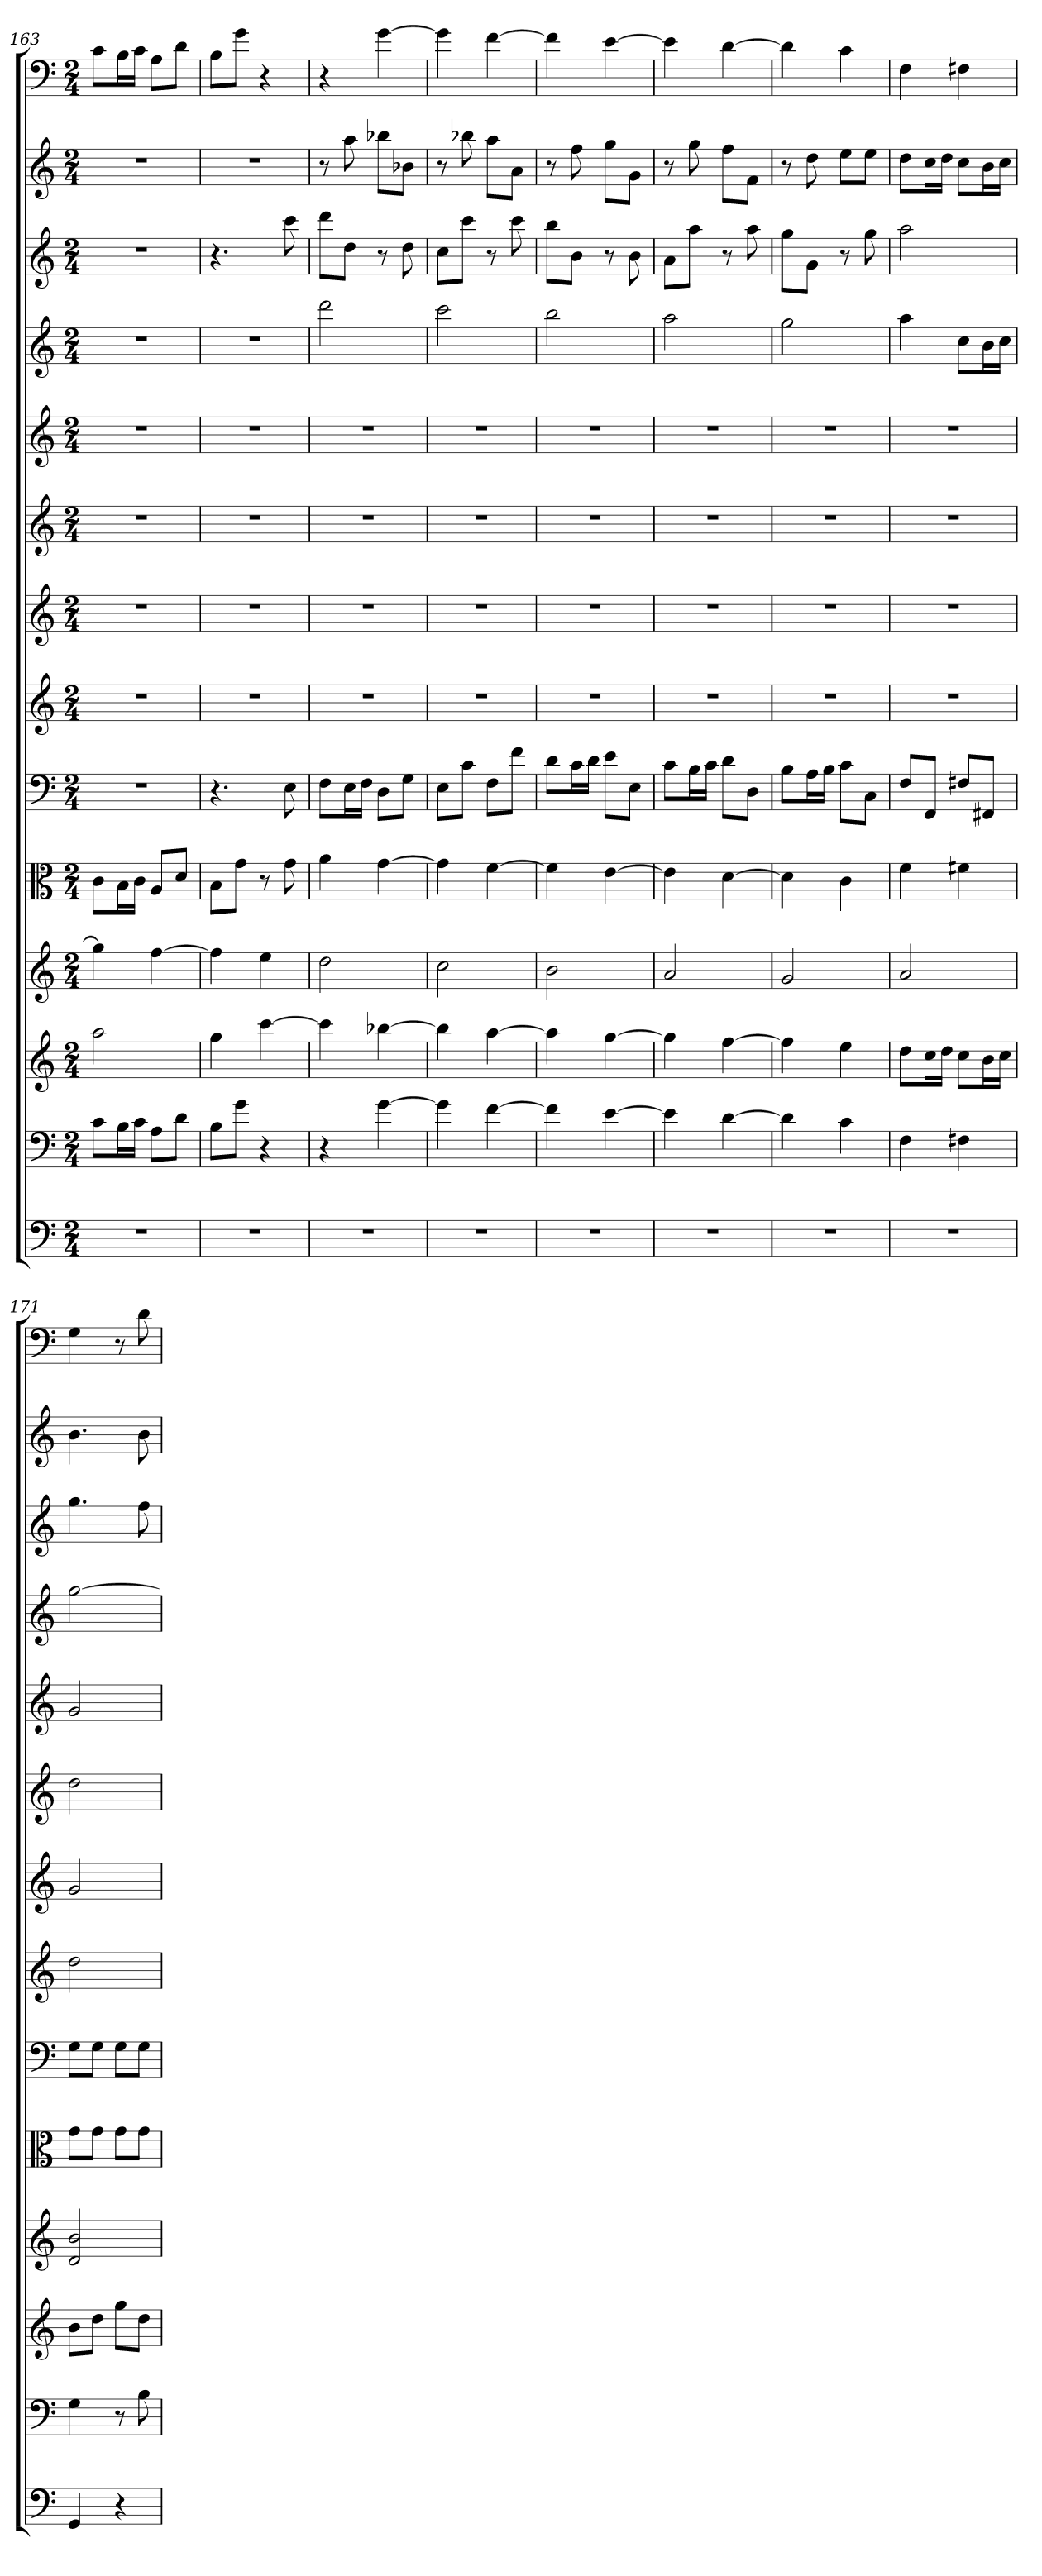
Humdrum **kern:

**kern	**kern	**kern	**kern	**kern	**kern	**kern	**kern	**kern	**kern	**kern	**kern	**kern	**kern
*part14	*part13	*part12	*part11	*part10	*part9	*part8	*part7	*part6	*part5	*part4	*part3	*part2	*part1
*staff14	*staff13	*staff12	*staff11	*staff10	*staff9	*staff8	*staff7	*staff6	*staff5	*staff4	*staff3	*staff2	*staff1
*clefF4	*clefF4	*	*	*clefC3	*clefF4	*	*	*	*	*	*	*	*clefF4
*k[]	*k[]	*k[]	*k[]	*k[]	*k[]	*k[]	*k[]	*k[]	*k[]	*k[]	*k[]	*k[]	*k[]
*C:	*C:	*C:	*C:	*C:	*C:	*C:	*C:	*C:	*C:	*C:	*C:	*C:	*C:
*M2/4	*M2/4	*M2/4	*M2/4	*M2/4	*M2/4	*M2/4	*M2/4	*M2/4	*M2/4	*M2/4	*M2/4	*M2/4	*M2/4
=163	=163	=163	=163	=163	=163	=163	=163	=163	=163	=163	=163	=163	=163
2r	8c\L	2aa	4gg]	8c\L	2r	2r	2r	2r	2r	2r	2r	2r	8c\L
.	16B\L	.	.	16B\L	.	.	.	.	.	.	.	.	16B\L
.	16c\JJ	.	.	16c\JJ	.	.	.	.	.	.	.	.	16c\JJ
.	8A\L	.	[4ff	8A/L	.	.	.	.	.	.	.	.	8A\L
.	8d\J	.	.	8d/J	.	.	.	.	.	.	.	.	8d\J
=164	=164	=164	=164	=164	=164	=164	=164	=164	=164	=164	=164	=164	=164
2r	8B\L	4gg	4ff]	8B\L	4.r	2r	2r	2r	2r	2r	4.r	2r	8B\L
.	8g\J	.	.	8g\J	.	.	.	.	.	.	.	.	8g\J
.	4r	[4ccc	4ee	8r	.	.	.	.	.	.	.	.	4r
.	.	.	.	8g	8E	.	.	.	.	.	8ccc	.	.
=165	=165	=165	=165	=165	=165	=165	=165	=165	=165	=165	=165	=165	=165
2r	4r	4ccc]	2dd	4a	8F\L	2r	2r	2r	2r	2ddd	8dddL	8r	4r
.	.	.	.	.	16E\L	.	.	.	.	.	8ddJ	8aa	.
.	.	.	.	.	16F\JJ	.	.	.	.	.	.	.	.
.	[4g	[4bb-X	.	[4g	8D\L	.	.	.	.	.	8r	8bb-XL	[4g
.	.	.	.	.	8G\J	.	.	.	.	.	8dd	8b-XJ	.
=166	=166	=166	=166	=166	=166	=166	=166	=166	=166	=166	=166	=166	=166
2r	4g]	4bb-]	2cc	4g]	8E\L	2r	2r	2r	2r	2ccc	8ccL	8r	4g]
.	.	.	.	.	8c\J	.	.	.	.	.	8cccJ	8bb-X	.
.	[4f	[4aa	.	[4f	8F\L	.	.	.	.	.	8r	8aaL	[4f
.	.	.	.	.	8f\J	.	.	.	.	.	8ccc	8aJ	.
=167	=167	=167	=167	=167	=167	=167	=167	=167	=167	=167	=167	=167	=167
2r	4f]	4aa]	2b	4f]	8d\L	2r	2r	2r	2r	2bb	8bbL	8r	4f]
.	.	.	.	.	16c\L	.	.	.	.	.	8bJ	8ff	.
.	.	.	.	.	16d\JJ	.	.	.	.	.	.	.	.
.	[4e	[4gg	.	[4e	8e\L	.	.	.	.	.	8r	8ggL	[4e
.	.	.	.	.	8E\J	.	.	.	.	.	8b	8gJ	.
=168	=168	=168	=168	=168	=168	=168	=168	=168	=168	=168	=168	=168	=168
2r	4e]	4gg]	2a	4e]	8c\L	2r	2r	2r	2r	2aa	8aL	8r	4e]
.	.	.	.	.	16B\L	.	.	.	.	.	8aaJ	8gg	.
.	.	.	.	.	16c\JJ	.	.	.	.	.	.	.	.
.	[4d	[4ff	.	[4d	8d\L	.	.	.	.	.	8r	8ffL	[4d
.	.	.	.	.	8D\J	.	.	.	.	.	8aa	8fJ	.
=169	=169	=169	=169	=169	=169	=169	=169	=169	=169	=169	=169	=169	=169
2r	4d]	4ff]	2g	4d]	8B\L	2r	2r	2r	2r	2gg	8ggL	8r	4d]
.	.	.	.	.	16A\L	.	.	.	.	.	8gJ	8dd	.
.	.	.	.	.	16B\JJ	.	.	.	.	.	.	.	.
.	4c	4ee	.	4c	8c\L	.	.	.	.	.	8r	8eeL	4c
.	.	.	.	.	8C\J	.	.	.	.	.	8gg	8eeJ	.
=170	=170	=170	=170	=170	=170	=170	=170	=170	=170	=170	=170	=170	=170
2r	4F	8ddL	2a	4f	8F/L	2r	2r	2r	2r	4aa	2aa	8ddL	4F
.	.	16ccL	.	.	8FF/J	.	.	.	.	.	.	16ccL	.
.	.	16ddJJ	.	.	.	.	.	.	.	.	.	16ddJJ	.
.	4F#X	8ccL	.	4f#X	8F#X/L	.	.	.	.	8ccL	.	8ccL	4F#X
.	.	16bL	.	.	8FF#X/J	.	.	.	.	16bL	.	16bL	.
.	.	16ccJJ	.	.	.	.	.	.	.	16ccJJ	.	16ccJJ	.
=171	=171	=171	=171	=171	=171	=171	=171	=171	=171	=171	=171	=171	=171
4GG	4G	8bL	2d 2b	8g\L	8G\L	2dd	2g	2dd	2g	[2gg	4.gg	4.b	4G
.	.	8ddJ	.	8g\J	8G\J	.	.	.	.	.	.	.	.
4r	8r	8ggL	.	8g\L	8G\L	.	.	.	.	.	.	.	8r
.	8B	8ddJ	.	8g\J	8G\J	.	.	.	.	.	8ff	8b	8d
=	=	=	=	=	=	=	=	=	=	=	=	=	=
*-	*-	*-	*-	*-	*-	*-	*-	*-	*-	*-	*-	*-	*-
